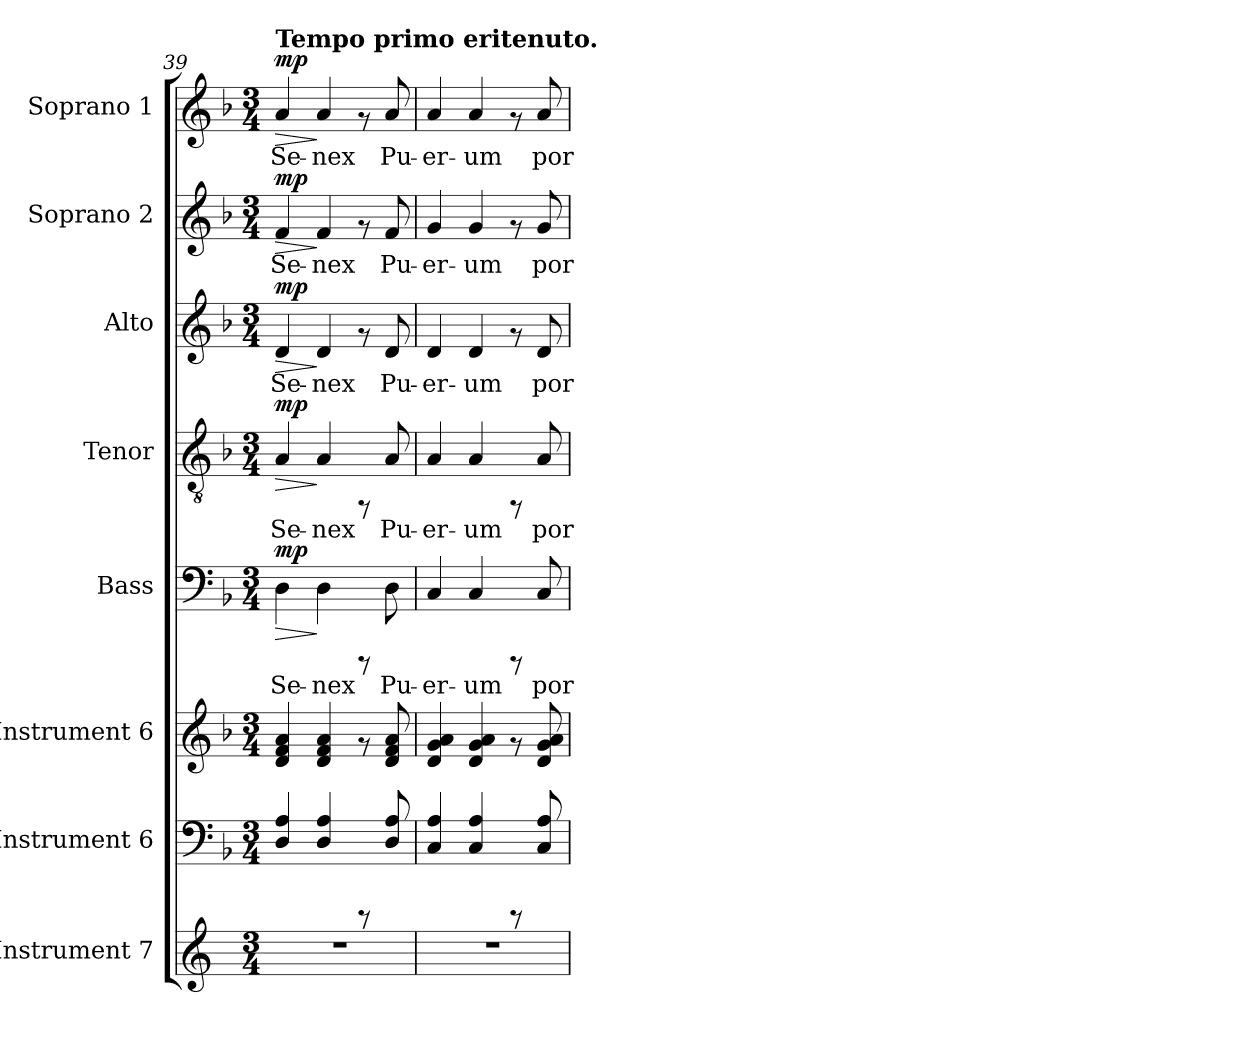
**kern	**kern	**kern	**kern	**text	**dynam	**kern	**text	**dynam	**kern	**text	**dynam	**kern	**text	**dynam	**kern	**text	**dynam
*part8	*part7	*part6	*part5	*part5	*part5	*part4	*part4	*part4	*part3	*part3	*part3	*part2	*part2	*part2	*part1	*part1	*part1
*staff8	*staff7	*staff6	*staff5	*staff5	*staff5	*staff4	*staff4	*staff4	*staff3	*staff3	*staff3	*staff2	*staff2	*staff2	*staff1	*staff1	*staff1
*I"Instrument 7	*I"Instrument 6	*I"Instrument 6	*I"Bass	*	*	*I"Tenor	*	*	*I"Alto	*	*	*I"Soprano 2	*	*	*I"Soprano 1	*	*
*	*	*	*I'B	*	*	*I'T	*	*	*I'A	*	*	*I'S2	*	*	*I'S1	*	*
!!LO:PB:g=z
*clefG2	*clefF4	*clefG2	*clefF4	*	*	*clefGv2	*	*	*clefG2	*	*	*clefG2	*	*	*clefG2	*	*
*k[]	*k[b-]	*k[b-]	*k[b-]	*	*	*k[b-]	*	*	*k[b-]	*	*	*k[b-]	*	*	*k[b-]	*	*
*C:	*F:	*F:	*F:	*	*	*F:	*	*	*F:	*	*	*F:	*	*	*F:	*	*
*M3/4	*M3/4	*M3/4	*M3/4	*	*	*M3/4	*	*	*M3/4	*	*	*M3/4	*	*	*M3/4	*	*
=39	=39	=39	=39	=39	=39	=39	=39	=39	=39	=39	=39	=39	=39	=39	=39	=39	=39
!	!	!	!	!	!	!	!	!	!	!	!	!	!	!	!LO:TX:a:B:t=Tempo primo eritenuto.	!	!
!	!	!	!	!LO:LY:b	!LO:HP:b	!	!LO:LY:b	!LO:HP:b	!	!LO:LY:b	!LO:HP:b	!	!LO:LY:b	!LO:HP:b	!	!LO:LY:b	!LO:HP:b
!	!	!	!	!	!LO:DY:n=1:a	!	!	!LO:DY:n=1:a	!	!	!LO:DY:n=1:a	!	!	!LO:DY:n=1:a	!	!	!LO:DY:n=1:a
2.r	4A/ 4D/	4f/ 4d/ 4a/	4D\	Se-	> mp	4A/	Se-	> mp	4d/	Se-	> mp	4f/	Se-	> mp	4a/	Se-	> mp
!	!	!	!	!LO:LY:b	!	!	!LO:LY:b	!	!	!LO:LY:b	!	!	!LO:LY:b	!	!	!LO:LY:b	!
.	4D/ 4A/	4f/ 4d/ 4a/	4D\	-nex	]	4A/	-nex	]	4d/	-nex	]	4f/	-nex	]	4a/	-nex	]
.	8rCCC	8rf	8rCCC	.	.	8rFF	.	.	8rf	.	.	8rf	.	.	8rf	.	.
!	!	!	!	!LO:LY:b	!	!	!LO:LY:b	!	!	!LO:LY:b	!	!	!LO:LY:b	!	!	!LO:LY:b	!
.	8A/ 8D/	8a/ 8f/ 8d/	8D\	Pu-	.	8A/	Pu-	.	8d/	Pu-	.	8f/	Pu-	.	8a/	Pu-	.
=40	=40	=40	=40	=40	=40	=40	=40	=40	=40	=40	=40	=40	=40	=40	=40	=40	=40
!	!	!	!	!LO:LY:b	!	!	!LO:LY:b	!	!	!LO:LY:b	!	!	!LO:LY:b	!	!	!LO:LY:b	!
2.r	4C/ 4A/	4g/ 4d/ 4a/	4C/	-er-	.	4A/	-er-	.	4d/	-er-	.	4g/	-er-	.	4a/	-er-	.
!	!	!	!	!LO:LY:b	!	!	!LO:LY:b	!	!	!LO:LY:b	!	!	!LO:LY:b	!	!	!LO:LY:b	!
.	4A/ 4C/	4g/ 4d/ 4a/	4C/	-um	.	4A/	-um	.	4d/	-um	.	4g/	-um	.	4a/	-um	.
.	8rCCC	8rf	8rCCC	.	.	8rFF	.	.	8rf	.	.	8rf	.	.	8rf	.	.
!	!	!	!	!LO:LY:b	!	!	!LO:LY:b	!	!	!LO:LY:b	!	!	!LO:LY:b	!	!	!LO:LY:b	!
.	8A/ 8C/	8g/ 8d/ 8a/	8C/	por-	.	8A/	por-	.	8d/	por-	.	8g/	por-	.	8a/	por-	.
=	=	=	=	=	=	=	=	=	=	=	=	=	=	=	=	=	=
*-	*-	*-	*-	*-	*-	*-	*-	*-	*-	*-	*-	*-	*-	*-	*-	*-	*-
